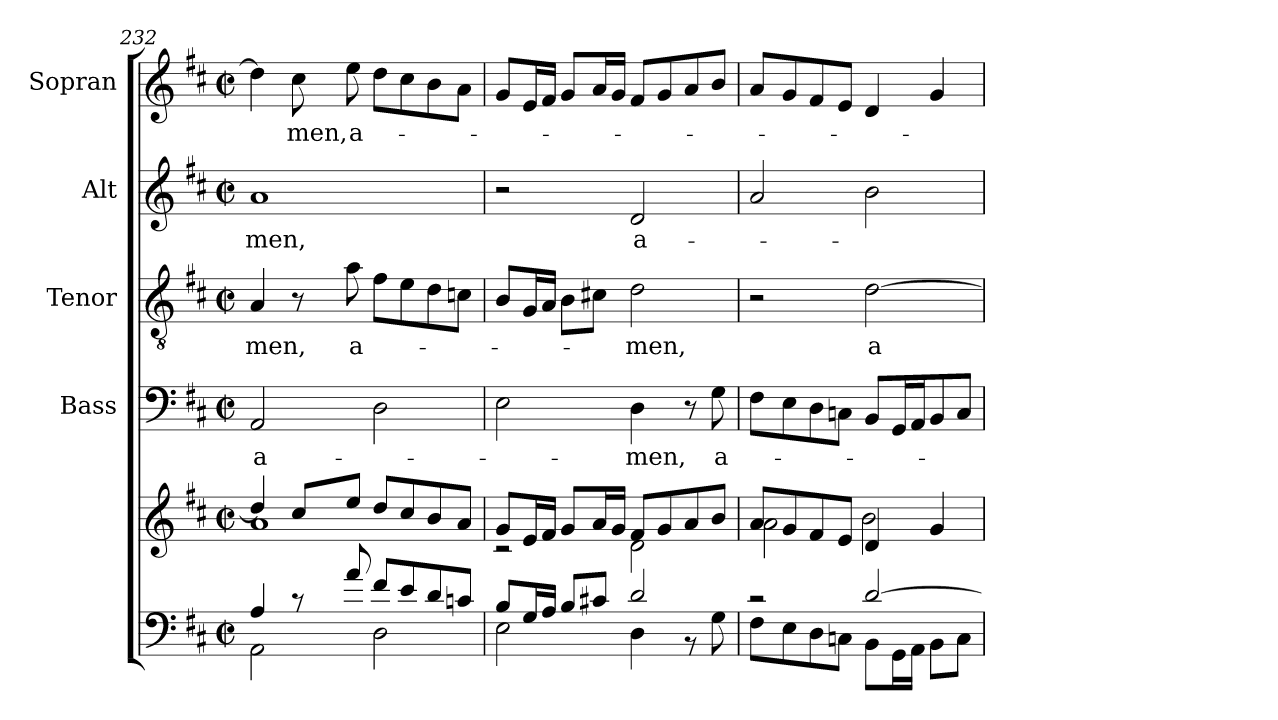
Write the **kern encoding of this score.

**kern	**kern	**kern	**text	**kern	**text	**kern	**text	**kern	**text
*part5	*part5	*part4	*part4	*part3	*part3	*part2	*part2	*part1	*part1
*staff6	*staff5	*staff4	*staff4	*staff3	*staff3	*staff2	*staff2	*staff1	*staff1
*	*	*I"Bass	*	*I"Tenor	*	*I"Alt	*	*I"Sopran	*
*	*	*I'B.	*	*I'T.	*	*I'A.	*	*I'S.	*
!!LO:PB:g=z
*clefF4	*clefG2	*clefF4	*	*clefGv2	*	*clefG2	*	*clefG2	*
*k[f#c#]	*k[f#c#]	*k[f#c#]	*	*k[f#c#]	*	*k[f#c#]	*	*k[f#c#]	*
*D:	*D:	*D:	*	*D:	*	*D:	*	*D:	*
*M2/2	*M2/2	*M2/2	*	*M2/2	*	*M2/2	*	*M2/2	*
*met(c|)	*met(c|)	*met(c|)	*	*met(c|)	*	*met(c|)	*	*met(c|)	*
=232	=232	=232	=232	=232	=232	=232	=232	=232	=232
*^	*^	*	*	*	*	*	*	*	*
!	!	!	!	!	!LO:LY:b	!	!LO:LY:b	!	!LO:LY:b	!	!
4A/	2AA\	4dd/]	1a	2AA/	a-	4A/	-men,	1a	-men,	4dd\]	.
!	!	!	!	!	!	!	!	!	!	!	!LO:LY:b
8rc	.	8cc#/L	.	.	.	8r	.	.	.	8cc#\	-men,
!	!	!	!	!	!	!	!LO:LY:b	!	!	!	!LO:LY:b
8a/	.	8ee/J	.	.	.	8a\	a-	.	.	8ee\	a-
8f#/L	2D\	8dd/L	.	2D\	.	8f#\L	.	.	.	8dd\L	.
8e/	.	8cc#/	.	.	.	8e\	.	.	.	8cc#\	.
8d/	.	8b/	.	.	.	8d\	.	.	.	8b\	.
8cn/J	.	8a/J	.	.	.	8cn\J	.	.	.	8a\J	.
=233	=233	=233	=233	=233	=233	=233	=233	=233	=233	=233	=233
8B/L	2E\	8g/L	2rc	2E\	.	8B/L	.	2r	.	8g/L	.
16G/L	.	16e/L	.	.	.	16G/L	.	.	.	16e/L	.
16A/JJ	.	16f#/JJ	.	.	.	16A/JJ	.	.	.	16f#/JJ	.
8B/L	.	8g/L	.	.	.	8B\L	.	.	.	8g/L	.
8c#X/J	.	16a/L	.	.	.	8c#X\J	.	.	.	16a/L	.
.	.	16g/JJ	.	.	.	.	.	.	.	16g/JJ	.
!	!	!	!	!	!LO:LY:b	!	!LO:LY:b	!	!LO:LY:b	!	!
2d/	4D\	8f#/L	2d\	4D\	-men,	2d\	-men,	2d/	a-	8f#/L	.
.	.	8g/	.	.	.	.	.	.	.	8g/	.
.	8r	8a/	.	8r	.	.	.	.	.	8a/	.
!	!	!	!	!	!LO:LY:b	!	!	!	!	!	!
.	8G\	8b/J	.	8G\	a-	.	.	.	.	8b/J	.
=234	=234	=234	=234	=234	=234	=234	=234	=234	=234	=234	=234
2rc	8F#\L	8a/L	2a\	8F#\L	.	2r	.	2a/	.	8a/L	.
.	8E\	8g/	.	8E\	.	.	.	.	.	8g/	.
.	8D\	8f#/	.	8D\	.	.	.	.	.	8f#/	.
.	8Cn\J	8e/J	.	8Cn\J	.	.	.	.	.	8e/J	.
!	!	!	!	!	!	!	!LO:LY:b	!	!	!	!
[>2d/	8BB\L	4d/	2b\	8BB/L	.	[2d\	a-	2b\	.	4d/	.
.	16GG\L	.	.	16GG/L	.	.	.	.	.	.	.
.	16AA\JJ	.	.	16AA/J	.	.	.	.	.	.	.
.	8BB\L	4g/	.	8BB/	.	.	.	.	.	4g/	.
.	8C\J	.	.	8C/J	.	.	.	.	.	.	.
*v	*v	*	*	*	*	*	*	*	*	*	*
*	*v	*v	*	*	*	*	*	*	*	*
=	=	=	=	=	=	=	=	=	=
*-	*-	*-	*-	*-	*-	*-	*-	*-	*-
